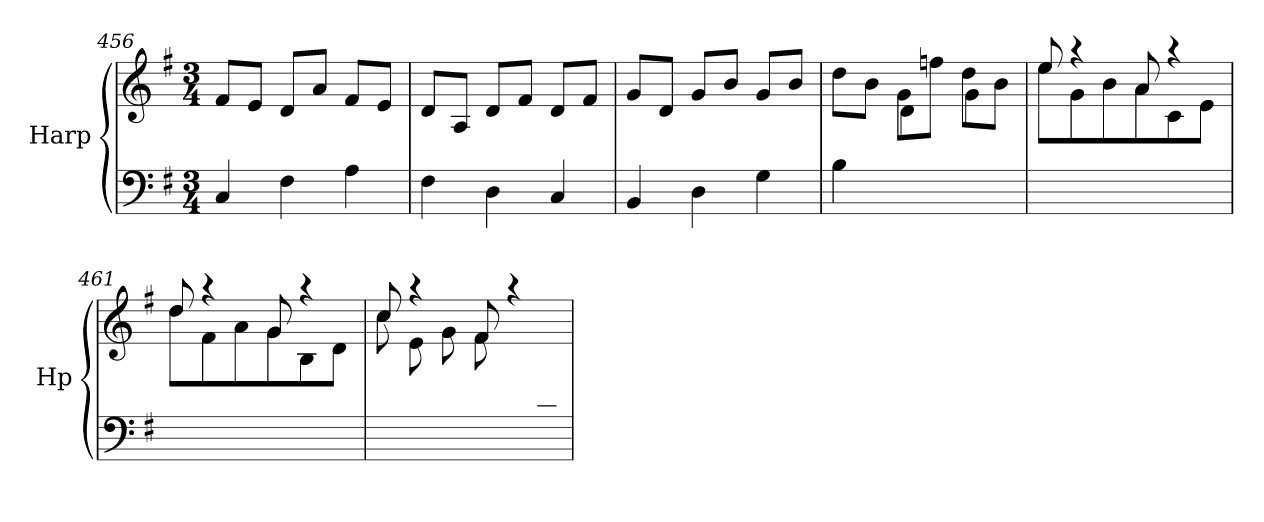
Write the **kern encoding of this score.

**kern	**kern
*part1	*part1
*staff2	*staff1
*I"Harp	*
*I'Hp	*
*clefF4	*clefG2
*k[f#]	*k[f#]
*M3/4	*M3/4
=456	=456
4C/	8f#/L
.	8e/J
4F#\	8d/L
.	8a/J
4A\	8f#/L
.	8e/J
=457	=457
4F#\	8d/L
.	8A/J
4D\	8d/L
.	8f#/J
4C/	8d/L
.	8f#/J
=458	=458
4BB/	8g/L
.	8d/J
4D\	8g/L
.	8b/J
4G\	8g/L
.	8b/J
!!LO:LB:g=z
=459	=459
*	*^
4B\	8dd\L	4ryy
.	8b\J	.
2ryy	8g\L	4d\
.	8ffn\J	.
.	8dd\L	4g\
.	8b\J	.
=460	=460	=460
2.ryy	8ee/	8ee\L
.	4raa	8g\
.	.	8b\
.	8a/	8a\
.	4raa	8c\
.	.	8e\J
=461	=461	=461
2.ryy	8dd/	8dd\L
.	4raa	8f#\
.	.	8a\
.	8g/	8g\
.	4raa	8B\
.	.	8d\J
=462	=462	=462
2ryy	8cc/	8cc\L
.	4raa	8e\
.	.	8g\
.	8f#/	8f#\
8A/	4raa	4ryy
8c/J	.	.
*	*v	*v
=	=
*-	*-
